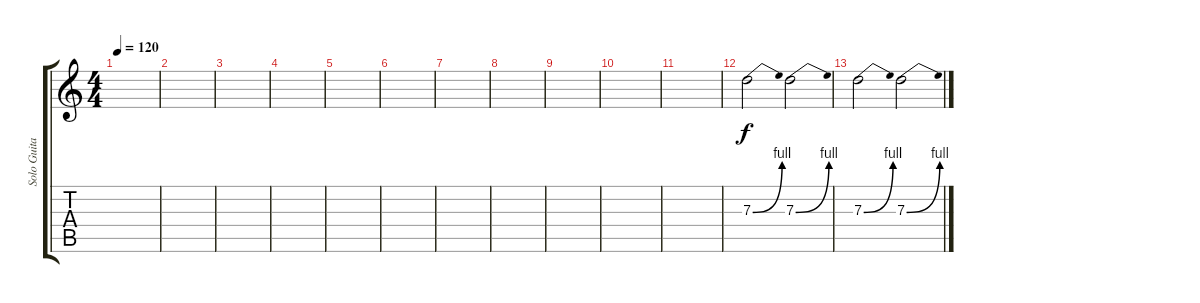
\track ("Solo Guitar" "Solo Guita") {instrument overdrivenguitar}
\staff {score tabs}
\tuning (E4 B3 G3 D3 A2 E2) {hide}
\ts (4 4)
\tempo 120
\clef g2
\ks c
|
|
|
|
|
|
|
|
|
|
|
7.3{be (bend 0 0 60 4)}.2{balance 0} 7.3{be (bend 0 0 60 4)}.2{balance 16} |
7.3{be (bend 0 0 60 4)}.2{balance 0} 7.3{be (bend 0 0 60 4)}.2{balance 16}
